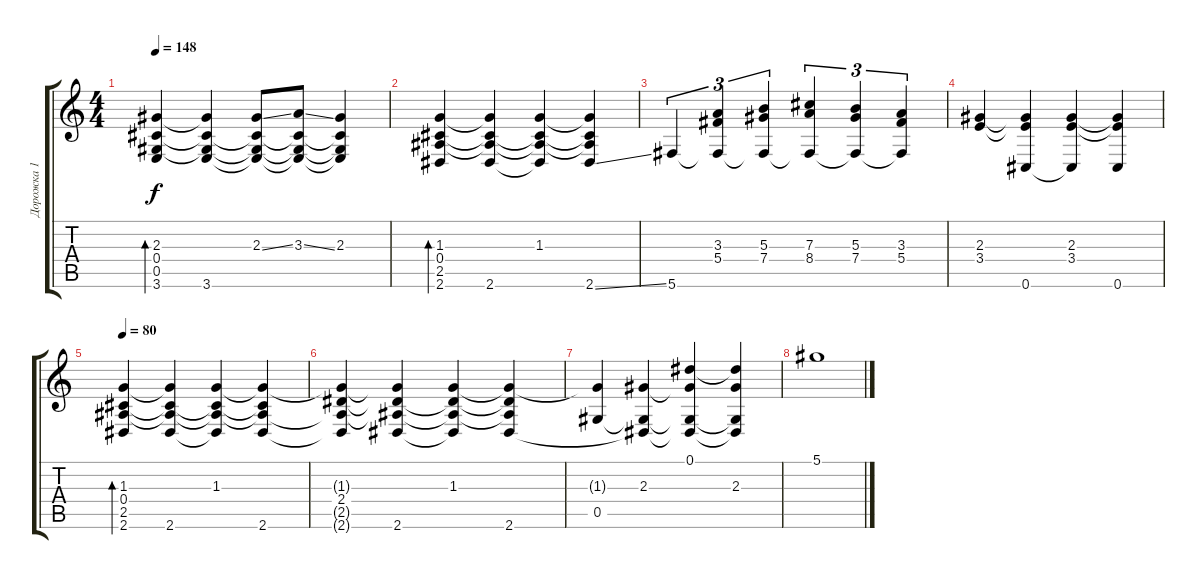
\track ("Дорожка 1" "Дорожка 1") {instrument electricguitarclean}
\staff {score tabs}
\tuning (Eb4 Bb3 Gb3 Db3 Ab2 Db2) {hide}
\ts (4 4)
\tempo 148
\clef g2
\ks c
(2.3 0.4 0.5 3.6).4{bd 120 dy f} (2.3{t} 0.4{t} 0.5{t} 3.6).4 (2.3{ss} 0.4{t} 0.5{t} 3.6{t}).8 (3.3{ss} 0.4{t} 0.5{t} 3.6{t}).8 (2.3 0.4{t} 0.5{t} 3.6{t}).4 |
(1.3 0.4 2.5 2.6).4{bd 120} (1.3{t} 0.4{t} 2.5{t} 2.6).4 (1.3 0.4{t} 2.5{t} 2.6{t}).4 (1.3{t} 0.4{t} 2.5{t} 2.6{ss}).4 |
5.6.4{tu (3 2)} (3.3 5.4 5.6{t}).4{tu (3 2)} (5.3 7.4 5.6{t}).4{tu (3 2)} (7.3 8.4 5.6{t}).4{tu (3 2)} (5.3 7.4 5.6{t}).4{tu (3 2)} (3.3 5.4 5.6{t}).4{tu (3 2)} |
(2.3 3.4).4 (2.3{t} 3.4{t} 0.6).4 (2.3 3.4 0.6{t}).4 (2.3{t} 3.4{t} 0.6).4 |
\tempo 80
(1.3 0.4 2.5 2.6).4{bd 120} (1.3{t} 0.4{t} 2.5{t} 2.6).4 (1.3 0.4{t} 2.5{t} 2.6{t}).4 (1.3{t} 0.4{t} 2.5{t} 2.6).4 |
(1.3{t} 2.4 2.5{t} 2.6{t}).4 (1.3{t} 2.4{t} 2.5{t} 2.6).4 (1.3 2.4{t} 2.5{t} 2.6{t}).4 (1.3{t} 2.4{t} 2.5{t} 2.6).4 |
(1.3{t} 0.5).4 (2.3 0.5{t} 2.6{t}).4 (0.1 2.3{t} 0.5{t} 2.6{t}).4 (0.1{t} 2.3 0.5{t} 2.6{t}).4 |
5.1.1
